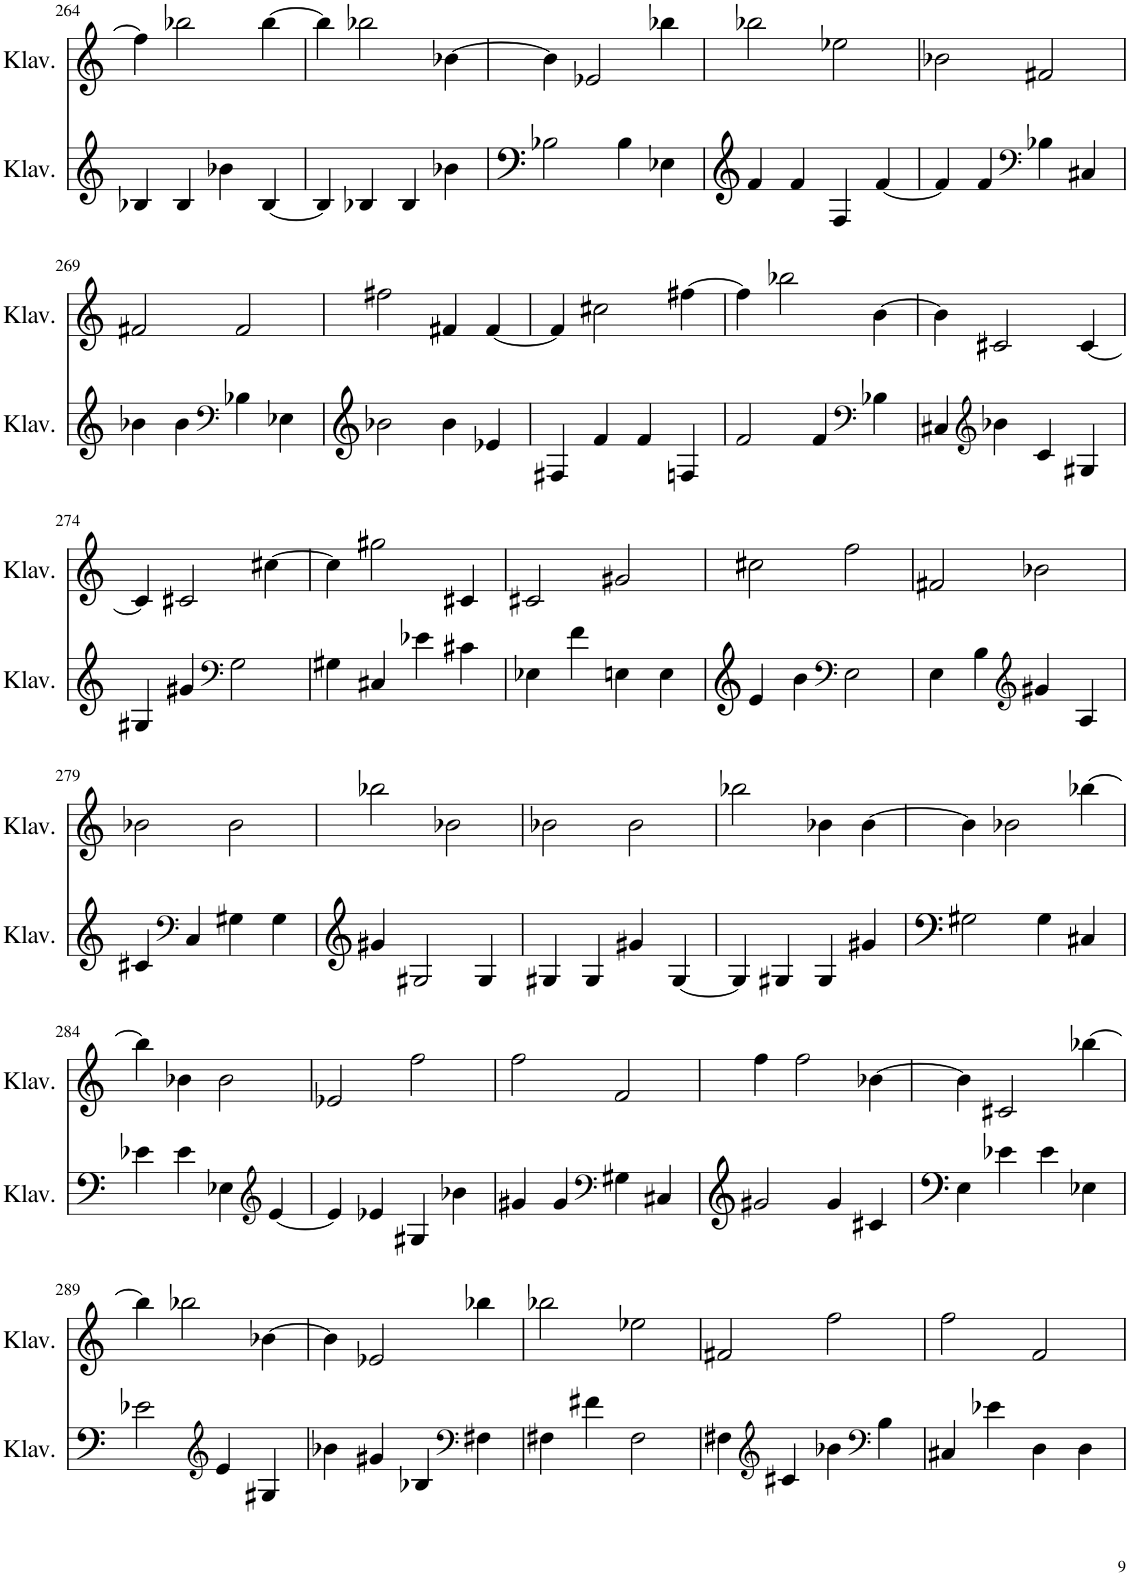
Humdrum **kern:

**kern	**kern
*part2	*part1
*staff2	*staff1
*I"Klavier	*I"Klavier
*I'Klav.	*I'Klav.
!!LO:PB:g=z
*clefG2	*clefG2
*k[]	*k[]
*M4/4	*M4/4
=264	=264
4B-X/	4ff\]
4B-/	2bb-X\
4b-X\	.
[4B-/	[4bb-\
=265	=265
4B-/]	4bb-\]
4B-X/	2bb-X\
4B-/	.
4b-X\	[4b-X\
=266	=266
2B-X\	4b-\]
.	2e-X/
4B-\	.
4E-X\	4bb-X\
=267	=267
4f/	2bb-X\
4f/	.
4F/	2ee-X\
[4f/	.
=268	=268
4f/]	2b-X\
4f/	.
*clefF4	*
4B-X\	2f#X/
4C#X/	.
!!LO:LB:g=z
=269	=269
4b-X\	2f#X/
4b-\	.
*clefF4	*
4B-X\	2f#/
4E-X\	.
=270	=270
2b-X\	2ff#X\
4b-\	4f#X/
4e-X/	[4f#/
=271	=271
4F#X/	4f#/]
4f/	2cc#X\
4f/	.
4Fn/	[4ff#X\
=272	=272
2f/	4ff#\]
.	2bb-X\
4f/	.
*clefF4	*
4B-X\	[4b\
=273	=273
4C#X/	4b\]
*clefG2	*
4b-X\	2c#X/
4c/	.
4G#X/	[4c#/
!!LO:LB:g=z
=274	=274
4G#X/	4c#/]
4g#X/	2c#X/
*clefF4	*
2G#\	.
.	[4cc#X\
=275	=275
4G#X\	4cc#\]
4C#X/	2gg#X\
4e-X\	.
4c#X\	4c#X/
=276	=276
4E-X\	2c#X/
4f\	.
4En\	2g#X/
4E\	.
=277	=277
4e/	2cc#X\
4b\	.
*clefF4	*
2E\	2ff\
=278	=278
4E\	2f#X/
4B\	.
*clefG2	*
4g#X/	2b-X\
4A/	.
!!LO:LB:g=z
=279	=279
4c#X/	2b-X\
*clefF4	*
4C/	.
4G#X\	2b-\
4G#\	.
=280	=280
4g#X/	2bb-X\
2G#X/	.
.	2b-X\
4G#/	.
=281	=281
4G#X/	2b-X\
4G#/	.
4g#X/	2b-\
[4G#/	.
=282	=282
4G#/]	2bb-X\
4G#X/	.
4G#/	4b-X\
4g#X/	[4b-\
=283	=283
2G#X\	4b-\]
.	2b-X\
4G#\	.
4C#X/	[4bb-X\
!!LO:LB:g=z
=284	=284
4e-X\	4bb-\]
4e-\	4b-X\
4E-X\	2b-\
*clefG2	*
[4e-/	.
=285	=285
4e-/]	2e-X/
4e-X/	.
4G#X/	2ff\
4b-X\	.
=286	=286
4g#X/	2ff\
4g#/	.
*clefF4	*
4G#X\	2f/
4C#X/	.
=287	=287
2g#X/	4ff\
.	2ff\
4g#/	.
4c#X/	[4b-X\
=288	=288
4E\	4b-\]
4e-X\	2c#X/
4e-\	.
4E-X\	[4bb-X\
!!LO:LB:g=z
=289	=289
2e-X\	4bb-\]
.	2bb-X\
*clefG2	*
4e-/	.
4G#X/	[4b-X\
=290	=290
4b-X\	4b-\]
4g#X/	2e-X/
4B-X/	.
*clefF4	*
4F#X\	4bb-X\
=291	=291
4F#X\	2bb-X\
4f#X\	.
2F#\	2ee-X\
=292	=292
4F#X\	2f#X/
*clefG2	*
4c#X/	.
4b-X\	2ff\
*clefF4	*
4B\	.
=293	=293
4C#X/	2ff\
4e-X\	.
4D\	2f/
4D\	.
=	=
*-	*-
